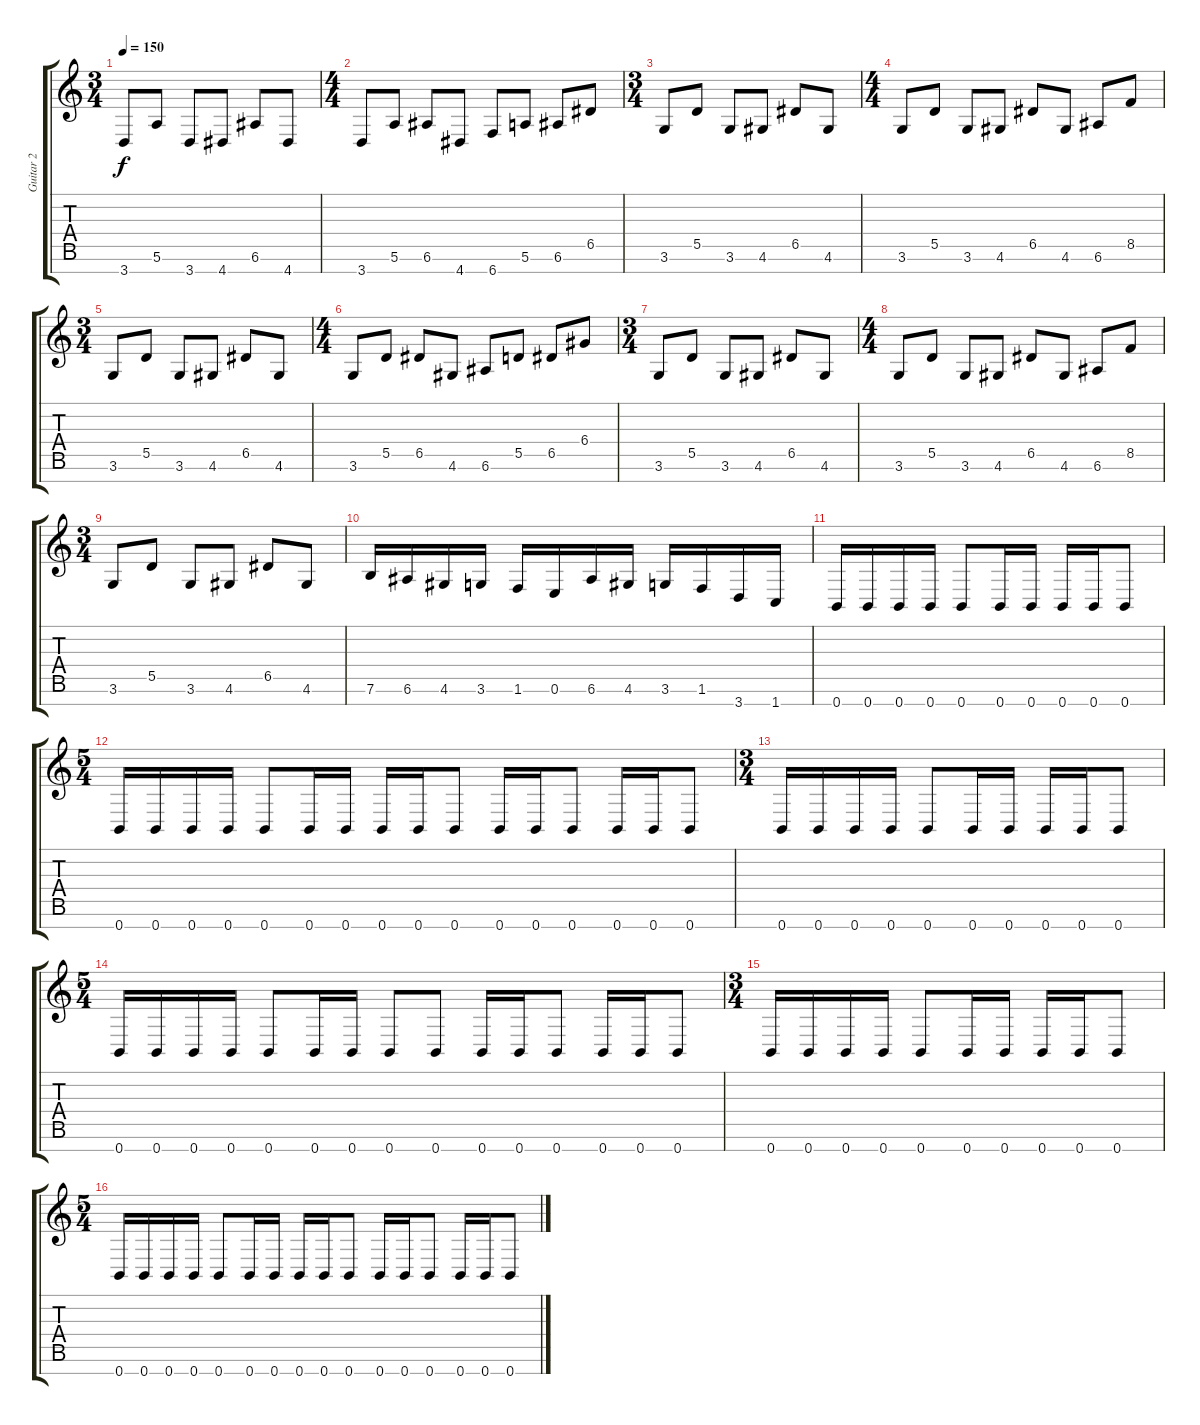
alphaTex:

\track ("Guitar 2" "Guitar 2") {instrument distortionguitar}
\staff {score tabs}
\tuning (E4 B3 G3 D3 A2 E2 B1) {hide}
\ts (3 4)
\tempo 150
\clef g2
\ks c
3.7.8{dy f} 5.6.8 3.7.8 4.7.8 6.6.8 4.7.8 |
\ts (4 4)
3.7.8 5.6.8 6.6.8 4.7.8 6.7.8 5.6.8 6.6.8 6.5.8 |
\ts (3 4)
3.6.8 5.5.8 3.6.8 4.6.8 6.5.8 4.6.8 |
\ts (4 4)
3.6.8 5.5.8 3.6.8 4.6.8 6.5.8 4.6.8 6.6.8 8.5.8 |
\ts (3 4)
3.6.8 5.5.8 3.6.8 4.6.8 6.5.8 4.6.8 |
\ts (4 4)
3.6.8 5.5.8 6.5.8 4.6.8 6.6.8 5.5.8 6.5.8 6.4.8 |
\ts (3 4)
3.6.8 5.5.8 3.6.8 4.6.8 6.5.8 4.6.8 |
\ts (4 4)
3.6.8 5.5.8 3.6.8 4.6.8 6.5.8 4.6.8 6.6.8 8.5.8 |
\ts (3 4)
3.6.8 5.5.8 3.6.8 4.6.8 6.5.8 4.6.8 |
7.6.16 6.6.16 4.6.16 3.6.16 1.6.16 0.6.16 6.6.16 4.6.16 3.6.16 1.6.16 3.7.16 1.7.16 |
0.7.16 0.7.16 0.7.16 0.7.16 0.7.8 0.7.16 0.7.16 0.7.16 0.7.16 0.7.8 |
\ts (5 4)
0.7.16 0.7.16 0.7.16 0.7.16 0.7.8 0.7.16 0.7.16 0.7.16 0.7.16 0.7.8 0.7.16 0.7.16 0.7.8 0.7.16 0.7.16 0.7.8 |
\ts (3 4)
0.7.16 0.7.16 0.7.16 0.7.16 0.7.8 0.7.16 0.7.16 0.7.16 0.7.16 0.7.8 |
\ts (5 4)
0.7.16 0.7.16 0.7.16 0.7.16 0.7.8 0.7.16 0.7.16 0.7.8 0.7.8 0.7.16 0.7.16 0.7.8 0.7.16 0.7.16 0.7.8 |
\ts (3 4)
0.7.16 0.7.16 0.7.16 0.7.16 0.7.8 0.7.16 0.7.16 0.7.16 0.7.16 0.7.8 |
\ts (5 4)
0.7.16 0.7.16 0.7.16 0.7.16 0.7.8 0.7.16 0.7.16 0.7.16 0.7.16 0.7.8 0.7.16 0.7.16 0.7.8 0.7.16 0.7.16 0.7.8
